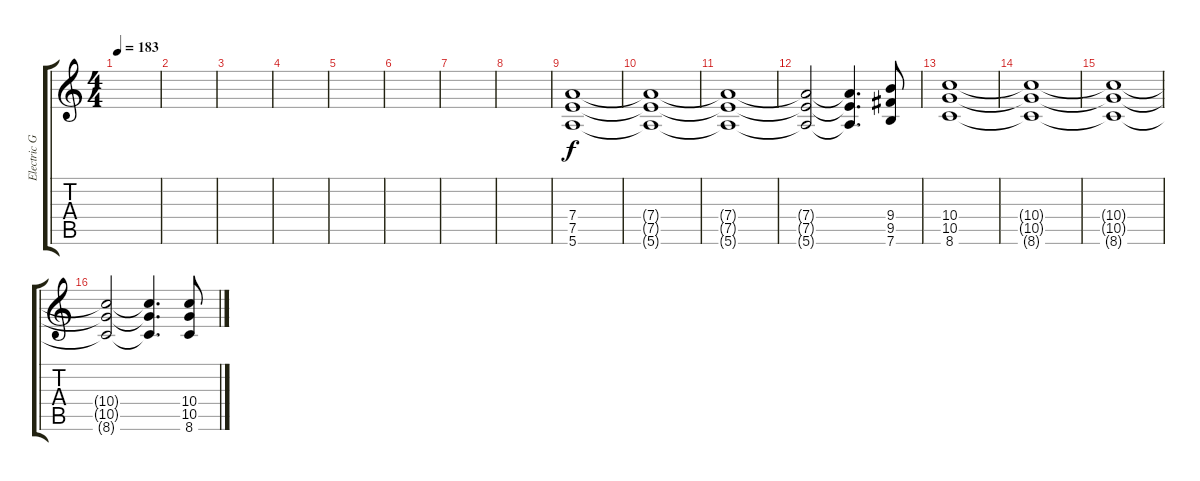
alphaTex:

\track ("Electric Guitar" "Electric G") {instrument overdrivenguitar}
\staff {score tabs}
\tuning (E4 B3 G3 D3 A2 E2) {hide}
\ts (4 4)
\tempo 183
\clef g2
\ks c
|
|
|
|
|
|
|
|
(7.4 7.5 5.6).1 |
(7.4{t} 7.5{t} 5.6{t}).1 |
(7.4{t} 7.5{t} 5.6{t}).1 |
(7.4{t} 7.5{t} 5.6{t}).2 (7.4{t} 7.5{t} 5.6{t}).4{d} (9.4 9.5 7.6).8 |
(10.4 10.5 8.6).1 |
(10.4{t} 10.5{t} 8.6{t}).1 |
(10.4{t} 10.5{t} 8.6{t}).1 |
(10.4{t} 10.5{t} 8.6{t}).2 (10.4{t} 10.5{t} 8.6{t}).4{d} (10.4 10.5 8.6).8
